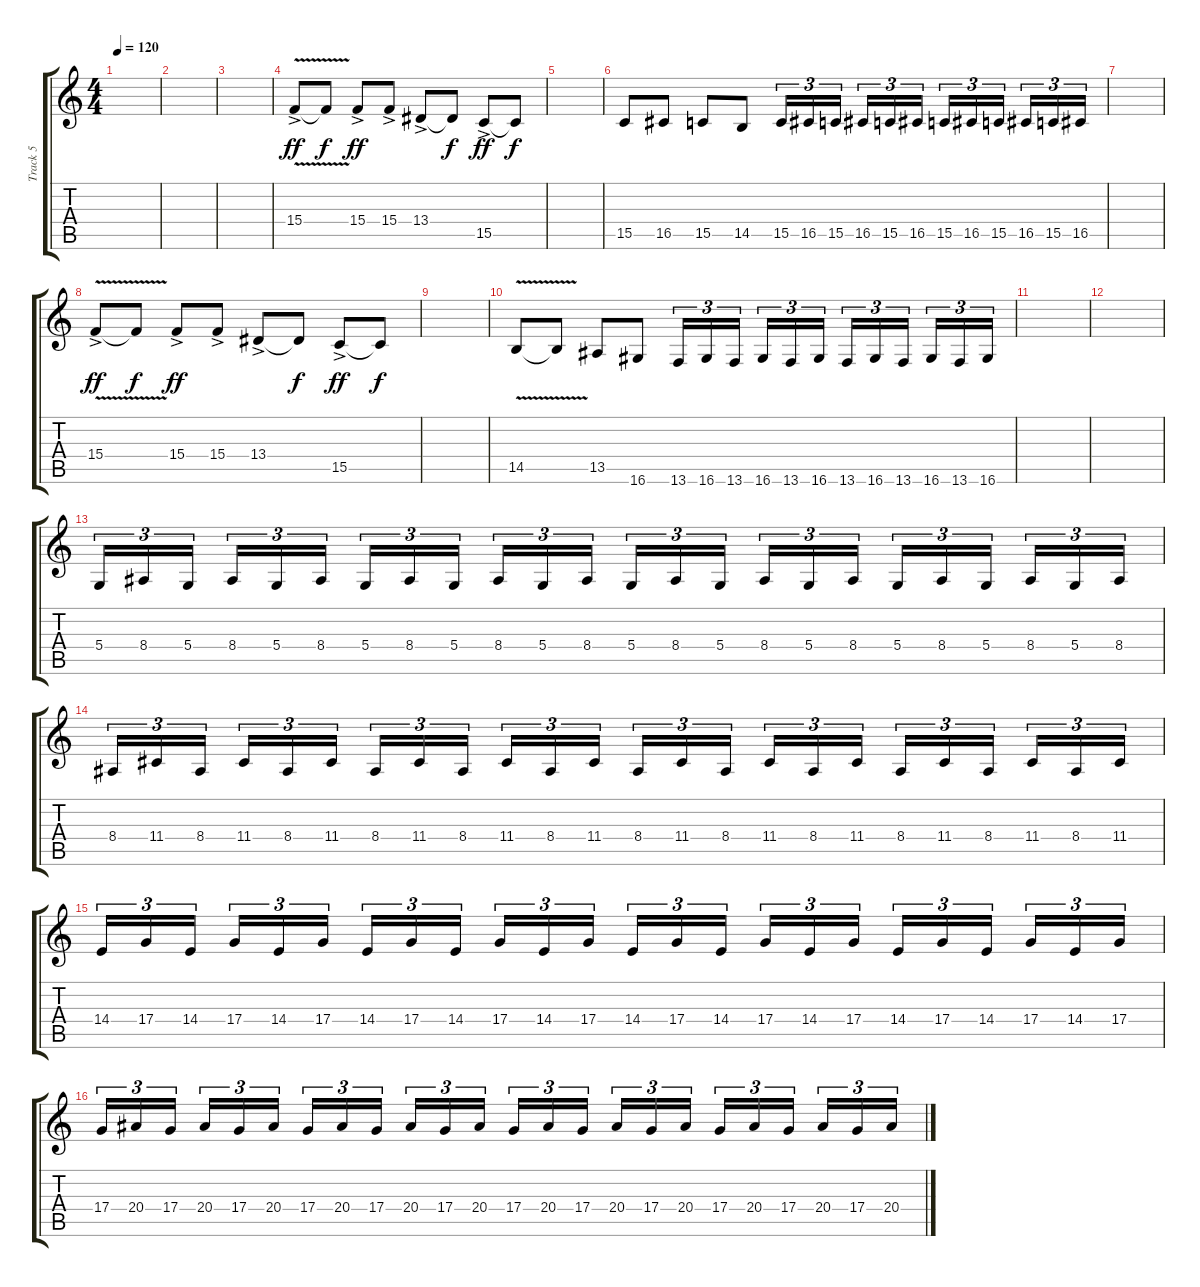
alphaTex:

\track ("Track 5" "Track 5") {instrument vibraphone}
\staff {score tabs}
\tuning (E4 B3 G3 D3 A2 E2) {hide}
\ts (4 4)
\tempo 120
\clef g2
\ks c
|
|
|
15.4{v ac}.8{dy ff} 15.4{t}.8{dy f} 15.4{ac}.8{dy ff} 15.4{ac}.8 13.4{ac}.8 13.4{t}.8{dy f} 15.5{ac}.8{dy ff} 15.5{t}.8{dy f} |
|
15.5.8 16.5.8 15.5.8 14.5.8 15.5.16{tu (3 2)} 16.5.16{tu (3 2)} 15.5.16{tu (3 2) beam splitsecondary} 16.5.16{tu (3 2)} 15.5.16{tu (3 2)} 16.5.16{tu (3 2)} 15.5.16{tu (3 2)} 16.5.16{tu (3 2)} 15.5.16{tu (3 2) beam splitsecondary} 16.5.16{tu (3 2)} 15.5.16{tu (3 2)} 16.5.16{tu (3 2)} |
|
15.4{v ac}.8{dy ff} 15.4{t}.8{dy f} 15.4{ac}.8{dy ff} 15.4{ac}.8 13.4{ac}.8 13.4{t}.8{dy f} 15.5{ac}.8{dy ff} 15.5{t}.8{dy f} |
|
14.5{v}.8 14.5{t}.8 13.5.8 16.6.8 13.6.16{tu (3 2)} 16.6.16{tu (3 2)} 13.6.16{tu (3 2) beam splitsecondary} 16.6.16{tu (3 2)} 13.6.16{tu (3 2)} 16.6.16{tu (3 2)} 13.6.16{tu (3 2)} 16.6.16{tu (3 2)} 13.6.16{tu (3 2) beam splitsecondary} 16.6.16{tu (3 2)} 13.6.16{tu (3 2)} 16.6.16{tu (3 2)} |
|
|
5.4.16{tu (3 2)} 8.4.16{tu (3 2)} 5.4.16{tu (3 2) beam splitsecondary} 8.4.16{tu (3 2)} 5.4.16{tu (3 2)} 8.4.16{tu (3 2)} 5.4.16{tu (3 2)} 8.4.16{tu (3 2)} 5.4.16{tu (3 2) beam splitsecondary} 8.4.16{tu (3 2)} 5.4.16{tu (3 2)} 8.4.16{tu (3 2)} 5.4.16{tu (3 2)} 8.4.16{tu (3 2)} 5.4.16{tu (3 2) beam splitsecondary} 8.4.16{tu (3 2)} 5.4.16{tu (3 2)} 8.4.16{tu (3 2)} 5.4.16{tu (3 2)} 8.4.16{tu (3 2)} 5.4.16{tu (3 2) beam splitsecondary} 8.4.16{tu (3 2)} 5.4.16{tu (3 2)} 8.4.16{tu (3 2)} |
8.4.16{tu (3 2)} 11.4.16{tu (3 2)} 8.4.16{tu (3 2) beam splitsecondary} 11.4.16{tu (3 2)} 8.4.16{tu (3 2)} 11.4.16{tu (3 2)} 8.4.16{tu (3 2)} 11.4.16{tu (3 2)} 8.4.16{tu (3 2) beam splitsecondary} 11.4.16{tu (3 2)} 8.4.16{tu (3 2)} 11.4.16{tu (3 2)} 8.4.16{tu (3 2)} 11.4.16{tu (3 2)} 8.4.16{tu (3 2) beam splitsecondary} 11.4.16{tu (3 2)} 8.4.16{tu (3 2)} 11.4.16{tu (3 2)} 8.4.16{tu (3 2)} 11.4.16{tu (3 2)} 8.4.16{tu (3 2) beam splitsecondary} 11.4.16{tu (3 2)} 8.4.16{tu (3 2)} 11.4.16{tu (3 2)} |
14.4.16{tu (3 2)} 17.4.16{tu (3 2)} 14.4.16{tu (3 2) beam splitsecondary} 17.4.16{tu (3 2)} 14.4.16{tu (3 2)} 17.4.16{tu (3 2)} 14.4.16{tu (3 2)} 17.4.16{tu (3 2)} 14.4.16{tu (3 2) beam splitsecondary} 17.4.16{tu (3 2)} 14.4.16{tu (3 2)} 17.4.16{tu (3 2)} 14.4.16{tu (3 2)} 17.4.16{tu (3 2)} 14.4.16{tu (3 2) beam splitsecondary} 17.4.16{tu (3 2)} 14.4.16{tu (3 2)} 17.4.16{tu (3 2)} 14.4.16{tu (3 2)} 17.4.16{tu (3 2)} 14.4.16{tu (3 2) beam splitsecondary} 17.4.16{tu (3 2)} 14.4.16{tu (3 2)} 17.4.16{tu (3 2)} |
17.4.16{tu (3 2)} 20.4.16{tu (3 2)} 17.4.16{tu (3 2) beam splitsecondary} 20.4.16{tu (3 2)} 17.4.16{tu (3 2)} 20.4.16{tu (3 2)} 17.4.16{tu (3 2)} 20.4.16{tu (3 2)} 17.4.16{tu (3 2) beam splitsecondary} 20.4.16{tu (3 2)} 17.4.16{tu (3 2)} 20.4.16{tu (3 2)} 17.4.16{tu (3 2)} 20.4.16{tu (3 2)} 17.4.16{tu (3 2) beam splitsecondary} 20.4.16{tu (3 2)} 17.4.16{tu (3 2)} 20.4.16{tu (3 2)} 17.4.16{tu (3 2)} 20.4.16{tu (3 2)} 17.4.16{tu (3 2) beam splitsecondary} 20.4.16{tu (3 2)} 17.4.16{tu (3 2)} 20.4.16{tu (3 2)}
